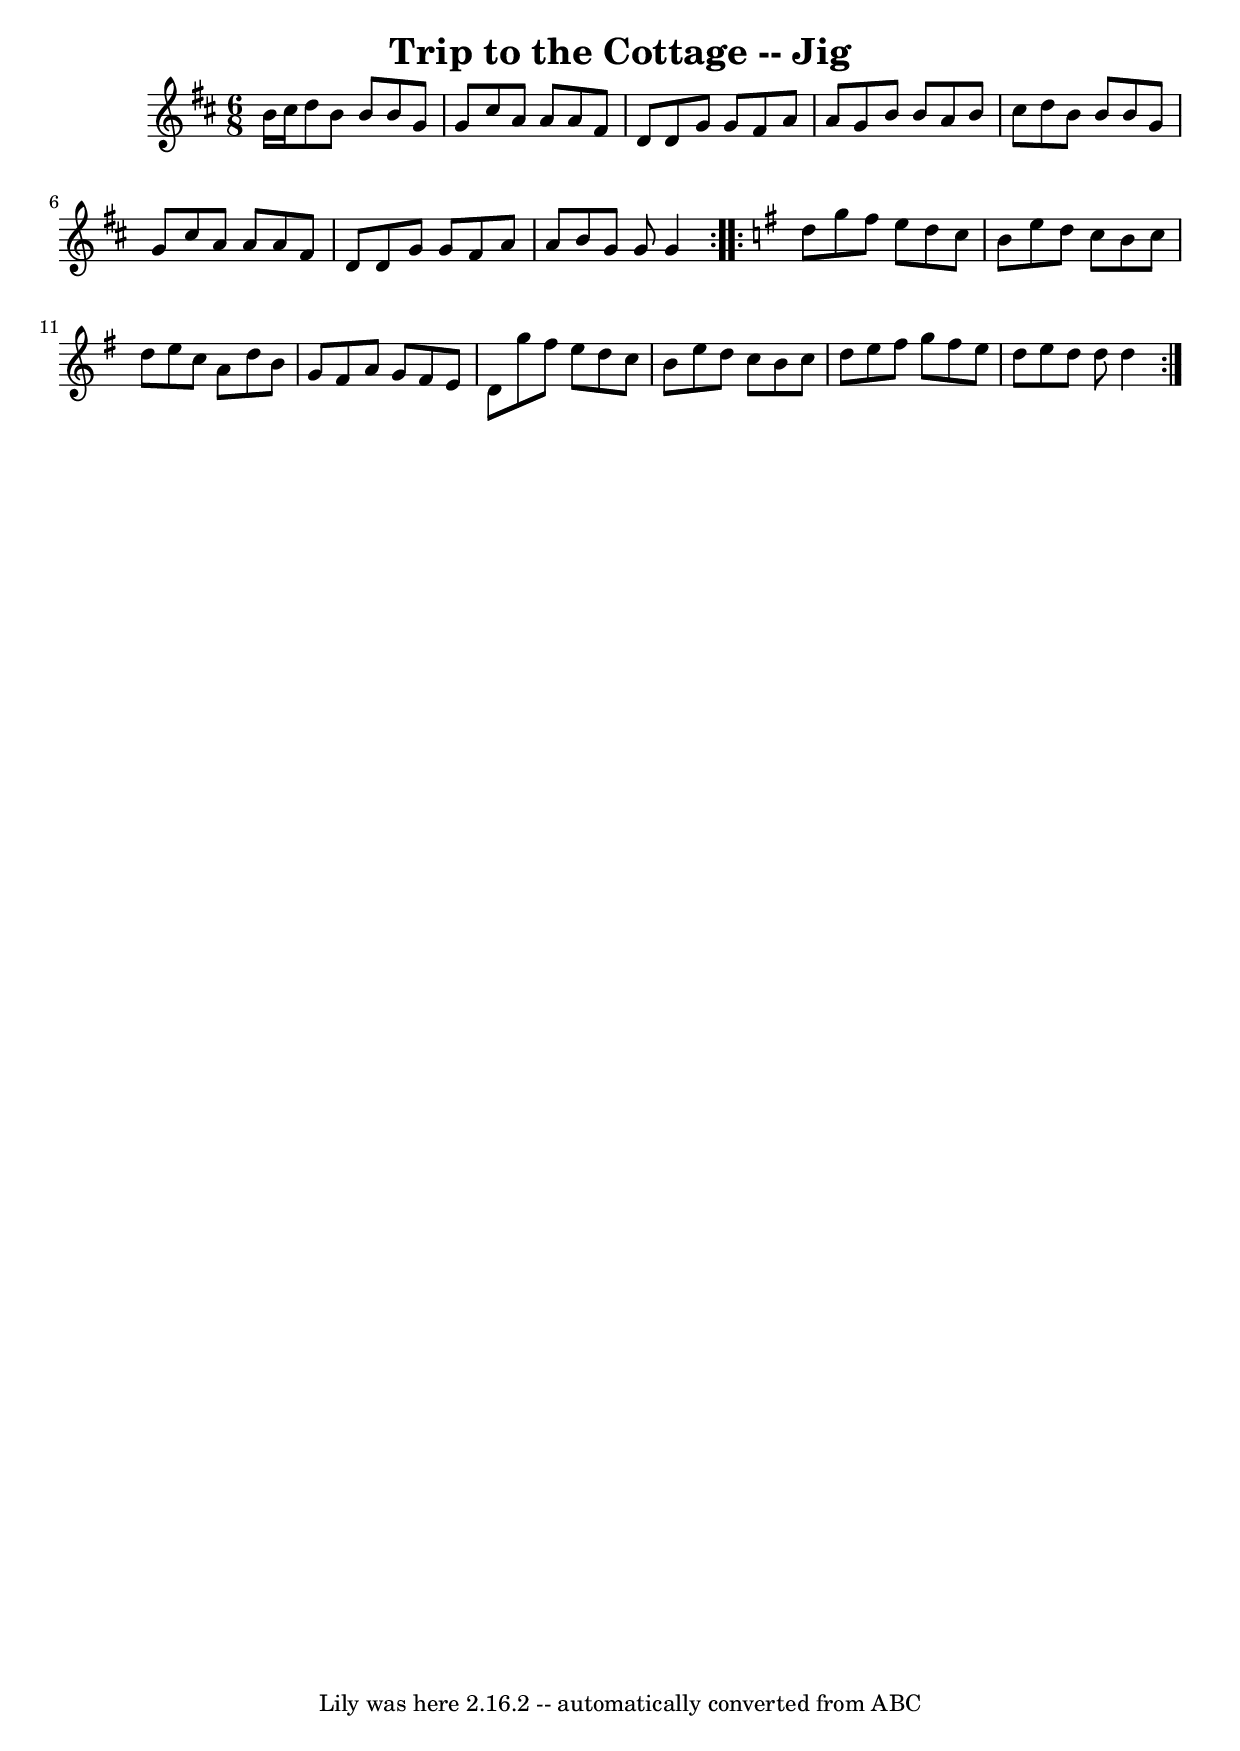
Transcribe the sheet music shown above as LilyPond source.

\version "2.16.2"
\include "Mammoth.ily"
\header {
  %% book = "Ryan's Mammoth Collection"
 crossRefNumber = "1"
 footnotes = ""
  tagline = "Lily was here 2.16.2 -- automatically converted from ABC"
  title = "Trip to the Cottage -- Jig"

}
voicedefault =  {



  \repeat volta 2 {

    \time 6/8 %  Two sharps in the book
    
    \key g \lydian b'16 cs''16   |
 d''8 b'8 b'8 b'8 g'8 g'8   |
 cs''8 a'8 a'8 a'8 fs'8 d'8  |
 d'8 g'8 g'8 fs'8 a'8 a'8   |
 g'8 b'8 b'8 a'8 b'8 cs''8   |
 d''8 b'8 b'8 b'8 g'8 g'8  |
 cs''8 a'8 a'8 a'8 fs'8 d'8   |
 d'8 g'8 g'8 fs'8 a'8 a'8   |
 b'8 g'8 g'8 g'4  
  }   
  \key g \major
  

  \repeat volta 2 { d''8   |
 g''8 fs''8 e''8 d''8 c''8 b'8   |
 e''8 d''8 c''8 b'8 c''8 d''8  |
 e''8 c''8 a'8 d''8 b'8 g'8   |
 fs'8 a'8 g'8 fs'8 e'8 d'8   |
 g''8 fs''8 e''8 d''8 c''8 b'8   |
 e''8 d''8 c''8 b'8 c''8 d''8  |
 e''8 fs''8 g''8 fs''8 e''8 d''8   |
 e''8 d''8 d''8    
 d''4  
  }   

}

\score{
  <<

    \context Staff="default"
    {
      \voicedefault 
      
    }

  >>
  \layout {
    
  }
  \midi {
  }

}
